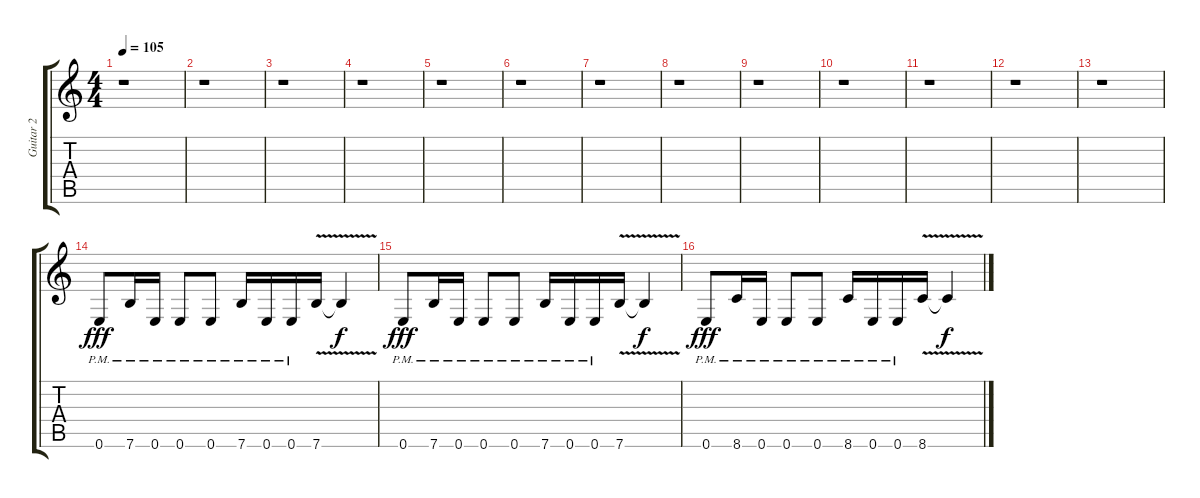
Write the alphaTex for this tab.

\track ("Guitar 2" "Guitar 2") {instrument distortionguitar}
\staff {score tabs}
\tuning (E4 B3 G3 D3 A2 E2) {hide}
\ts (4 4)
\tempo 105
\clef g2
\ks c
r.1{dy f} |
r.1 |
r.1 |
r.1 |
r.1 |
r.1 |
r.1 |
r.1 |
r.1 |
r.1 |
r.1 |
r.1 |
r.1 |
0.6{pm}.8{dy fff volume 13} 7.6{pm}.16 0.6{pm}.16 0.6{pm}.8 0.6{pm}.8 7.6{pm}.16 0.6{pm}.16 0.6{pm}.16 7.6{v}.16 7.6{t}.4{dy f} |
0.6{pm}.8{dy fff} 7.6{pm}.16 0.6{pm}.16 0.6{pm}.8 0.6{pm}.8 7.6{pm}.16 0.6{pm}.16 0.6{pm}.16 7.6{v}.16 7.6{t}.4{dy f} |
0.6{pm}.8{dy fff} 8.6{pm}.16 0.6{pm}.16 0.6{pm}.8 0.6{pm}.8 8.6{pm}.16 0.6{pm}.16 0.6{pm}.16 8.6{v}.16 8.6{t}.4{dy f}
